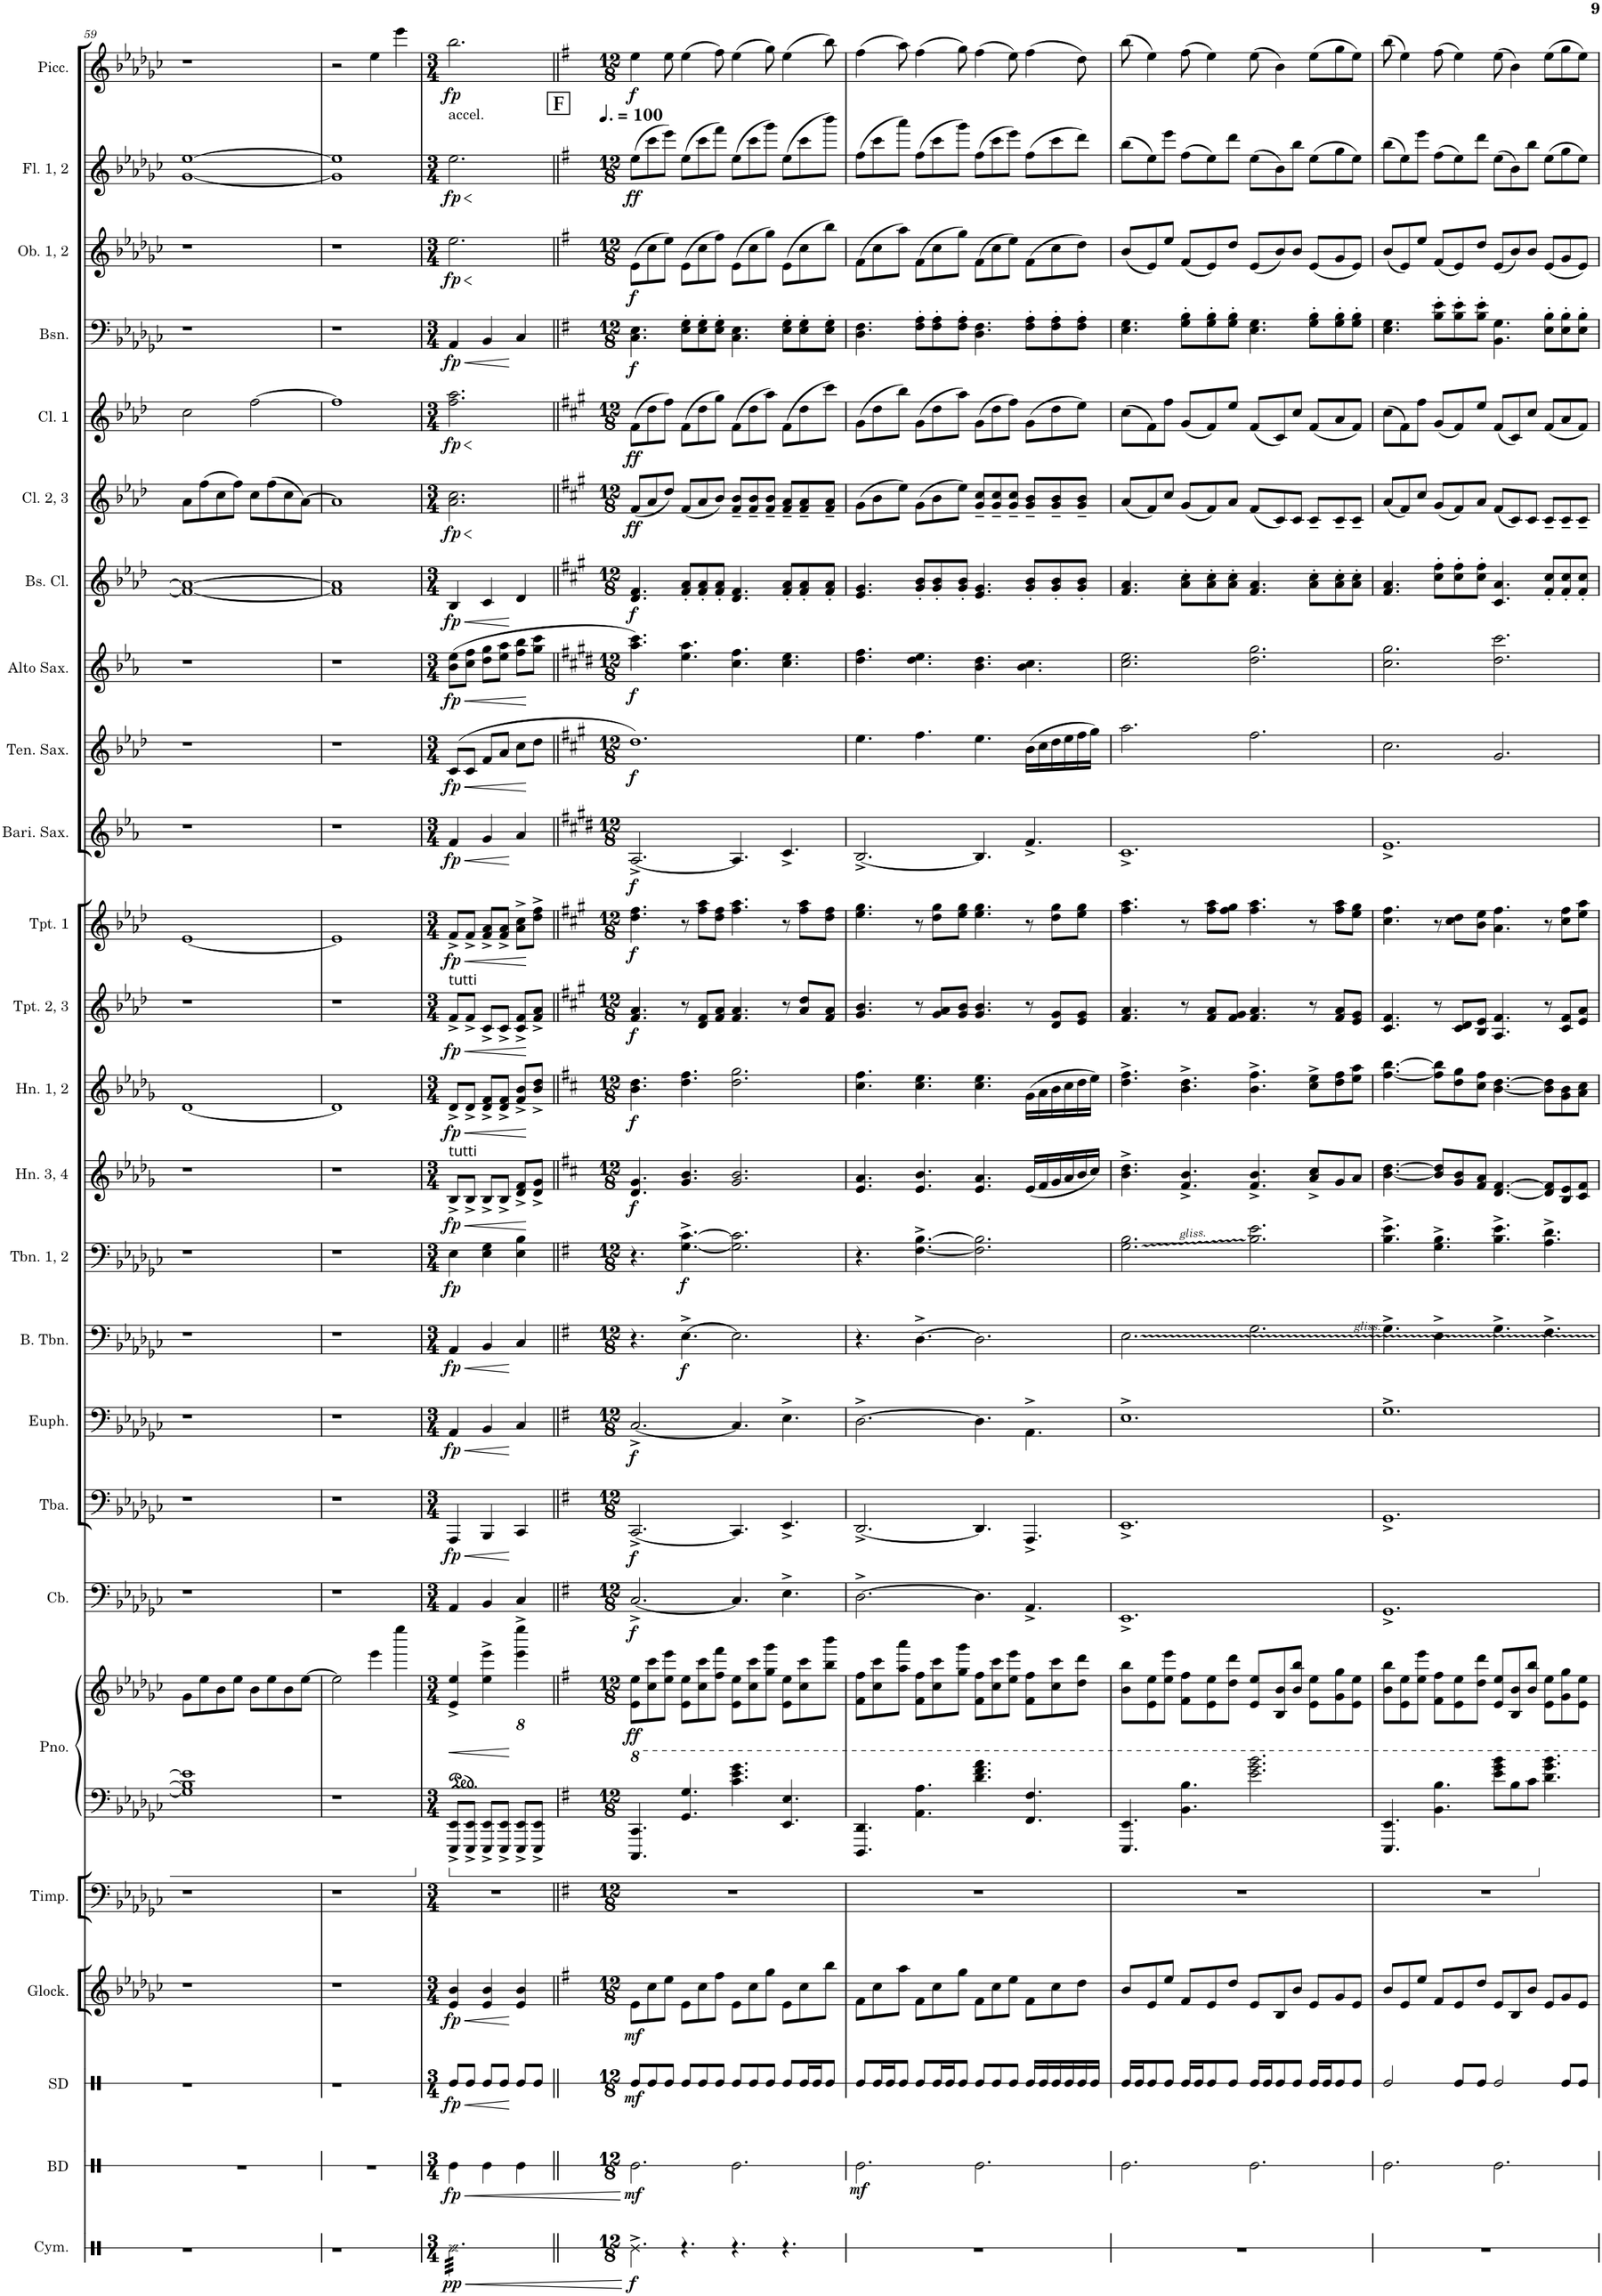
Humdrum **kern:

**kern	**dynam	**kern	**dynam	**kern	**dynam	**kern	**dynam	**kern	**kern	**kern	**dynam	**kern	**dynam	**kern	**dynam	**kern	**dynam	**kern	**dynam	**kern	**dynam	**kern	**dynam	**kern	**dynam	**kern	**dynam	**kern	**dynam	**kern	**dynam	**kern	**dynam	**kern	**dynam	**kern	**dynam	**kern	**dynam	**kern	**dynam	**kern	**dynam	**kern	**dynam	**kern	**dynam	**kern	**dynam
*part25	*part25	*part24	*part24	*part23	*part23	*part22	*part22	*part21	*part20	*part20	*part20	*part19	*part19	*part18	*part18	*part17	*part17	*part16	*part16	*part15	*part15	*part14	*part14	*part13	*part13	*part12	*part12	*part11	*part11	*part10	*part10	*part9	*part9	*part8	*part8	*part7	*part7	*part6	*part6	*part5	*part5	*part4	*part4	*part3	*part3	*part2	*part2	*part1	*part1
*staff26	*staff26	*staff25	*staff25	*staff24	*staff24	*staff23	*staff23	*staff22	*staff21	*staff20	*staff20/21	*staff19	*staff19	*staff18	*staff18	*staff17	*staff17	*staff16	*staff16	*staff15	*staff15	*staff14	*staff14	*staff13	*staff13	*staff12	*staff12	*staff11	*staff11	*staff10	*staff10	*staff9	*staff9	*staff8	*staff8	*staff7	*staff7	*staff6	*staff6	*staff5	*staff5	*staff4	*staff4	*staff3	*staff3	*staff2	*staff2	*staff1	*staff1
*I"Cymbal	*	*I"Bass Drum	*	*I"Snare Drum	*	*I"Percussion 1	*	*I"Timpani	*I"Piano (opt.)	*	*	*I"Contrabass	*	*I"Tuba	*	*I"Euphonium	*	*I"Trombone 3	*	*I"Trombone 1, 2	*	*I"Horn 3, 4 in F	*	*I"Horn 1, 2 in F	*	*I"Trumpet 2, 3 in Bb	*	*I"Trumpet 1 in Bb	*	*I"Baritone Saxophone	*	*I"Tenor Saxophone	*	*I"Alto Saxophone	*	*I"Bass Clarinet in Bb	*	*I"Clarinet 2, 3 in Bb	*	*I"Clarinet 1 in Bb	*	*I"Bassoon	*	*I"Oboe 1, 2	*	*I"Flute 1, 2	*	*I"Piccolo	*
*I'Cym.	*	*I'BD	*	*I'SD	*	*I'Perc. 1	*	*I'Timp.	*I'Pno.	*	*	*I'Cb.	*	*I'Tba.	*	*I'Euph.	*	*	*	*I'Tbn. 1, 2	*	*I'Hn. 3, 4	*	*I'Hn. 1, 2	*	*I'Tpt. 2, 3	*	*I'Tpt. 1	*	*I'Bari. Sax.	*	*I'Ten. Sax.	*	*I'Alto Sax.	*	*I'Bs. Cl.	*	*I'Cl. 2, 3	*	*I'Cl. 1	*	*I'Bsn.	*	*I'Ob. 1, 2	*	*I'Fl. 1, 2	*	*I'Picc.	*
!!LO:PB:g=z
*clefX	*	*clefX	*	*clefX	*	*clefG2	*	*clefF4	*clefF4	*clefG2	*	*clefF4	*	*clefF4	*	*clefF4	*	*clefF4	*	*clefF4	*	*clefG2	*	*clefG2	*	*clefG2	*	*clefG2	*	*clefG2	*	*clefG2	*	*clefG2	*	*clefG2	*	*clefG2	*	*clefG2	*	*clefF4	*	*clefG2	*	*clefG2	*	*clefG2	*
*	*	*	*	*	*	*Trd-14c-24	*	*	*	*	*	*Trd7c12	*	*	*	*Trd4c7	*	*	*	*	*	*Trd4c7	*	*Trd4c7	*	*Trd1c2	*	*Trd1c2	*	*Trd12c21	*	*Trd8c14	*	*Trd5c9	*	*Trd8c14	*	*Trd1c2	*	*Trd1c2	*	*	*	*Trd4c7	*	*Trd-7c-12	*	*Trd-7c-12	*
*k[]	*	*k[]	*	*k[]	*	*k[b-e-a-d-g-c-]	*	*k[b-e-a-d-g-c-]	*k[b-e-a-d-g-c-]	*k[b-e-a-d-g-c-]	*	*k[b-e-a-d-g-c-]	*	*k[b-e-a-d-g-c-]	*	*k[b-e-a-d-g-c-]	*	*k[b-e-a-d-g-c-]	*	*k[b-e-a-d-g-c-]	*	*k[b-e-a-d-g-]	*	*k[b-e-a-d-g-]	*	*k[b-e-a-d-]	*	*k[b-e-a-d-]	*	*k[b-e-a-]	*	*k[b-e-a-d-]	*	*k[b-e-a-]	*	*k[b-e-a-d-]	*	*k[b-e-a-d-]	*	*k[b-e-a-d-]	*	*k[b-e-a-d-g-c-]	*	*k[b-e-a-d-g-c-]	*	*k[b-e-a-d-g-c-]	*	*k[b-e-a-d-g-c-]	*
*	*	*	*	*	*	*e-:	*	*e-:	*e-:	*e-:	*	*e-:	*	*e-:	*	*e-:	*	*e-:	*	*e-:	*	*b-:	*	*b-:	*	*f:	*	*f:	*	*c:	*	*f:	*	*c:	*	*f:	*	*f:	*	*f:	*	*e-:	*	*e-:	*	*e-:	*	*e-:	*
*M4/4	*	*M4/4	*	*M4/4	*	*M4/4	*	*M4/4	*M4/4	*M4/4	*	*M4/4	*	*M4/4	*	*M4/4	*	*M4/4	*	*M4/4	*	*M4/4	*	*M4/4	*	*M4/4	*	*M4/4	*	*M4/4	*	*M4/4	*	*M4/4	*	*M4/4	*	*M4/4	*	*M4/4	*	*M4/4	*	*M4/4	*	*M4/4	*	*M4/4	*
=59	=59	=59	=59	=59	=59	=59	=59	=59	=59	=59	=59	=59	=59	=59	=59	=59	=59	=59	=59	=59	=59	=59	=59	=59	=59	=59	=59	=59	=59	=59	=59	=59	=59	=59	=59	=59	=59	=59	=59	=59	=59	=59	=59	=59	=59	=59	=59	=59	=59
1r	.	1r	.	1r	.	1r	.	1r	1G-] 1B-] 1e-]	8g-\L	.	1r	.	1r	.	1r	.	1r	.	1r	.	1r	.	[<1d-	.	1r	.	[<1e-	.	1r	.	1r	.	1r	.	1f_ 1a-_	.	8a-\L	.	2cc\	.	1r	.	1r	.	[<1g- [>1ee-	.	1r	.
.	.	.	.	.	.	.	.	.	.	8ee-\	.	.	.	.	.	.	.	.	.	.	.	.	.	.	.	.	.	.	.	.	.	.	.	.	.	.	.	(8ff\	.	.	.	.	.	.	.	.	.	.	.
.	.	.	.	.	.	.	.	.	.	8b-\	.	.	.	.	.	.	.	.	.	.	.	.	.	.	.	.	.	.	.	.	.	.	.	.	.	.	.	8cc\	.	.	.	.	.	.	.	.	.	.	.
.	.	.	.	.	.	.	.	.	.	8ee-\J	.	.	.	.	.	.	.	.	.	.	.	.	.	.	.	.	.	.	.	.	.	.	.	.	.	.	.	8ff\J)	.	.	.	.	.	.	.	.	.	.	.
.	.	.	.	.	.	.	.	.	.	8b-\L	.	.	.	.	.	.	.	.	.	.	.	.	.	.	.	.	.	.	.	.	.	.	.	.	.	.	.	8cc\L	.	[>2ff\	.	.	.	.	.	.	.	.	.
.	.	.	.	.	.	.	.	.	.	8ee-\	.	.	.	.	.	.	.	.	.	.	.	.	.	.	.	.	.	.	.	.	.	.	.	.	.	.	.	(8ff\	.	.	.	.	.	.	.	.	.	.	.
.	.	.	.	.	.	.	.	.	.	8b-\	.	.	.	.	.	.	.	.	.	.	.	.	.	.	.	.	.	.	.	.	.	.	.	.	.	.	.	8cc\	.	.	.	.	.	.	.	.	.	.	.
.	.	.	.	.	.	.	.	.	.	[>8ee-\J	.	.	.	.	.	.	.	.	.	.	.	.	.	.	.	.	.	.	.	.	.	.	.	.	.	.	.	[>8a-\J)	.	.	.	.	.	.	.	.	.	.	.
=60	=60	=60	=60	=60	=60	=60	=60	=60	=60	=60	=60	=60	=60	=60	=60	=60	=60	=60	=60	=60	=60	=60	=60	=60	=60	=60	=60	=60	=60	=60	=60	=60	=60	=60	=60	=60	=60	=60	=60	=60	=60	=60	=60	=60	=60	=60	=60	=60	=60
1r	.	1r	.	1r	.	1r	.	1r	1r	2ee-\]	.	1r	.	1r	.	1r	.	1r	.	1r	.	1r	.	1d-]	.	1r	.	1e-]	.	1r	.	1r	.	1r	.	1f] 1a-]	.	1a-]	.	1ff]	.	1r	.	1r	.	1g-] 1ee-]	.	2r	.
.	.	.	.	.	.	.	.	.	.	4eee-\	.	.	.	.	.	.	.	.	.	.	.	.	.	.	.	.	.	.	.	.	.	.	.	.	.	.	.	.	.	.	.	.	.	.	.	.	.	4ee-\	.
.	.	.	.	.	.	.	.	.	.	4eeee-\	.	.	.	.	.	.	.	.	.	.	.	.	.	.	.	.	.	.	.	.	.	.	.	.	.	.	.	.	.	.	.	.	.	.	.	.	.	4eee-\	.
=61	=61	=61	=61	=61	=61	=61	=61	=61	=61	=61	=61	=61	=61	=61	=61	=61	=61	=61	=61	=61	=61	=61	=61	=61	=61	=61	=61	=61	=61	=61	=61	=61	=61	=61	=61	=61	=61	=61	=61	=61	=61	=61	=61	=61	=61	=61	=61	=61	=61
*M3/4	*	*M3/4	*	*M3/4	*	*M3/4	*	*M3/4	*M3/4	*M3/4	*	*M3/4	*	*M3/4	*	*M3/4	*	*M3/4	*	*M3/4	*	*M3/4	*	*M3/4	*	*M3/4	*	*M3/4	*	*M3/4	*	*M3/4	*	*M3/4	*	*M3/4	*	*M3/4	*	*M3/4	*	*M3/4	*	*M3/4	*	*M3/4	*	*M3/4	*
!	!	!	!	!	!	!	!	!	!	!	!	!	!	!	!	!	!	!	!	!	!	!	!	!	!	!	!	!	!	!	!	!	!	!	!	!	!	!	!	!	!	!	!	!	!	!	!	!LO:TX:b:t=accel.	!
!	!	!	!	!	!	!	!	!	!	!	!	!	!	!	!	!	!	!	!	!	!	!	!	!	!	!	!	!LO:TX:b:t=tutti	!	!	!	!	!	!	!	!	!	!	!	!	!	!	!	!	!	!	!	!	!
!	!	!	!	!	!	!	!	!	!	!	!	!	!	!	!	!	!	!	!	!	!	!	!	!LO:TX:b:t=tutti	!	!	!	!	!	!	!	!	!	!	!	!	!	!	!	!	!	!	!	!	!	!	!	!	!
!	!LO:DY:b	!	!LO:DY:b	!	!LO:DY:b	!	!LO:DY:b	!	!	!	!	!	!	!	!LO:DY:b	!	!LO:DY:b	!	!LO:DY:b	!	!LO:DY:b	!	!LO:DY:b	!	!LO:DY:b	!	!LO:DY:b	!	!LO:DY:b	!	!LO:DY:b	!	!LO:DY:b	!	!LO:DY:b	!	!LO:DY:b	!	!LO:DY:b	!	!LO:DY:b	!	!LO:DY:b	!	!LO:DY:b	!	!LO:DY:b	!	!LO:DY:b
*tremolo	*	*	*	*	*	*	*	*	*	*	*	*	*	*	*	*	*	*	*	*	*	*	*	*	*	*	*	*	*	*	*	*	*	*	*	*	*	*	*	*	*	*	*	*	*	*	*	*	*
32Re\LLL	pp	4Re\	fp	8Re/L	fp	4e-/ 4b-/	fp	2.r	8EEE-/^ 8EE-/^L	4e-/^ 4ee-/^	.	4AA-/	.	4AAA-/	fp	4AA-/	fp	4AA-/	fp	4E-\	fp	8B-^/L	fp	8d-^/L	fp	8f^/L	fp	8f^/L	fp	4f/	fp	(8c/L	fp	(8b-\ 8ee-\L	fp	4B-/	fp	2.a-\ 2.cc\	fp	2.ff\ 2.aa-\	fp	4AA-/	fp	2.ee-\	fp	2.ee-\	fp	2.bb-\	fp
32Re\	.	.	.	.	.	.	.	.	.	.	.	.	.	.	.	.	.	.	.	.	.	.	.	.	.	.	.	.	.	.	.	.	.	.	.	.	.	.	.	.	.	.	.	.	.	.	.	.	.
32Re\	.	.	.	.	.	.	.	.	.	.	.	.	.	.	.	.	.	.	.	.	.	.	.	.	.	.	.	.	.	.	.	.	.	.	.	.	.	.	.	.	.	.	.	.	.	.	.	.	.
32Re\	.	.	.	.	.	.	.	.	.	.	.	.	.	.	.	.	.	.	.	.	.	.	.	.	.	.	.	.	.	.	.	.	.	.	.	.	.	.	.	.	.	.	.	.	.	.	.	.	.
32Re\	.	.	.	8Re/J	.	.	.	.	8EEE-/^ 8EE-/^J	.	.	.	.	.	.	.	.	.	.	.	.	8B-^/J	.	8d-^/J	.	8f^/J	.	8f^/J	.	.	.	8c/J	.	8cc\ 8ff\J	.	.	.	.	.	.	.	.	.	.	.	.	.	.	.
32Re\	.	.	.	.	.	.	.	.	.	.	.	.	.	.	.	.	.	.	.	.	.	.	.	.	.	.	.	.	.	.	.	.	.	.	.	.	.	.	.	.	.	.	.	.	.	.	.	.	.
32Re\	.	.	.	.	.	.	.	.	.	.	.	.	.	.	.	.	.	.	.	.	.	.	.	.	.	.	.	.	.	.	.	.	.	.	.	.	.	.	.	.	.	.	.	.	.	.	.	.	.
32Re\	.	.	.	.	.	.	.	.	.	.	.	.	.	.	.	.	.	.	.	.	.	.	.	.	.	.	.	.	.	.	.	.	.	.	.	.	.	.	.	.	.	.	.	.	.	.	.	.	.
32Re\	.	4Re\	.	8Re/L	.	4e-/ 4b-/	.	.	8EEE-/^ 8EE-/^L	4ee-\^ 4eee-\^	.	4BB-/	.	4BBB-/	.	4BB-/	.	4BB-/	.	4E-\ 4G-\	.	8B-^/L	.	8d-/^ 8f/^L	.	8c^/L	.	8f/^ 8a-/^L	.	4g/	.	8f/L	.	8dd\ 8gg\L	.	4c/	.	.	.	.	.	4BB-/	.	.	.	.	.	.	.
32Re\	.	.	.	.	.	.	.	.	.	.	.	.	.	.	.	.	.	.	.	.	.	.	.	.	.	.	.	.	.	.	.	.	.	.	.	.	.	.	.	.	.	.	.	.	.	.	.	.	.
32Re\	.	.	.	.	.	.	.	.	.	.	.	.	.	.	.	.	.	.	.	.	.	.	.	.	.	.	.	.	.	.	.	.	.	.	.	.	.	.	.	.	.	.	.	.	.	.	.	.	.
32Re\	.	.	.	.	.	.	.	.	.	.	.	.	.	.	.	.	.	.	.	.	.	.	.	.	.	.	.	.	.	.	.	.	.	.	.	.	.	.	.	.	.	.	.	.	.	.	.	.	.
32Re\	.	.	.	8Re/J	.	.	.	.	8EEE-/^ 8EE-/^J	.	.	.	.	.	.	.	.	.	.	.	.	8B-^/J	.	8d-/^ 8f/^J	.	8c^/J	.	8f/^ 8a-/^J	.	.	.	8a-/J	.	8ee-\ 8aa-\J	.	.	.	.	.	.	.	.	.	.	.	.	.	.	.
32Re\	.	.	.	.	.	.	.	.	.	.	.	.	.	.	.	.	.	.	.	.	.	.	.	.	.	.	.	.	.	.	.	.	.	.	.	.	.	.	.	.	.	.	.	.	.	.	.	.	.
32Re\	.	.	.	.	.	.	.	.	.	.	.	.	.	.	.	.	.	.	.	.	.	.	.	.	.	.	.	.	.	.	.	.	.	.	.	.	.	.	.	.	.	.	.	.	.	.	.	.	.
32Re\	.	.	.	.	.	.	.	.	.	.	.	.	.	.	.	.	.	.	.	.	.	.	.	.	.	.	.	.	.	.	.	.	.	.	.	.	.	.	.	.	.	.	.	.	.	.	.	.	.
32Re\	.	4Re\	.	8Re/L	.	4e-/ 4b-/	.	.	8EEE-/^ 8EE-/^L	4eee-\^ 4eeee-\^	.	4C-/	.	4CC-/	.	4C-/	.	4C-/	.	4E-\ 4B-\	.	8d-/^ 8f/^L	.	8f/^ 8b-/^L	.	8c/^ 8f/^L	.	8a-\^ 8cc\^L	.	4a-/	.	8cc\L	.	8ff\ 8bb-\L	.	4d-/	.	.	.	.	.	4C-/	.	.	.	.	.	.	.
32Re\	.	.	.	.	.	.	.	.	.	.	.	.	.	.	.	.	.	.	.	.	.	.	.	.	.	.	.	.	.	.	.	.	.	.	.	.	.	.	.	.	.	.	.	.	.	.	.	.	.
32Re\	.	.	.	.	.	.	.	.	.	.	.	.	.	.	.	.	.	.	.	.	.	.	.	.	.	.	.	.	.	.	.	.	.	.	.	.	.	.	.	.	.	.	.	.	.	.	.	.	.
32Re\	.	.	.	.	.	.	.	.	.	.	.	.	.	.	.	.	.	.	.	.	.	.	.	.	.	.	.	.	.	.	.	.	.	.	.	.	.	.	.	.	.	.	.	.	.	.	.	.	.
32Re\	.	.	.	8Re/J	.	.	.	.	8EEE-/^ 8EE-/^J	.	.	.	.	.	.	.	.	.	.	.	.	8d-/^ 8g-/^J	.	8b-/^ 8dd-/^J	.	8f/^ 8a-/^J	.	8dd-\^ 8ff\^J	.	.	.	8dd-\J	.	8gg\ 8ccc\J	.	.	.	.	.	.	.	.	.	.	.	.	.	.	.
32Re\	.	.	.	.	.	.	.	.	.	.	.	.	.	.	.	.	.	.	.	.	.	.	.	.	.	.	.	.	.	.	.	.	.	.	.	.	.	.	.	.	.	.	.	.	.	.	.	.	.
32Re\	.	.	.	.	.	.	.	.	.	.	.	.	.	.	.	.	.	.	.	.	.	.	.	.	.	.	.	.	.	.	.	.	.	.	.	.	.	.	.	.	.	.	.	.	.	.	.	.	.
32Re\JJJ	.	.	.	.	.	.	.	.	.	.	.	.	.	.	.	.	.	.	.	.	.	.	.	.	.	.	.	.	.	.	.	.	.	.	.	.	.	.	.	.	.	.	.	.	.	.	.	.	.
*Xtremolo	*	*	*	*	*	*	*	*	*	*	*	*	*	*	*	*	*	*	*	*	*	*	*	*	*	*	*	*	*	*	*	*	*	*	*	*	*	*	*	*	*	*	*	*	*	*	*	*	*
=62||	=62||	=62||	=62||	=62||	=62||	=62||	=62||	=62||	=62||	=62||	=62||	=62||	=62||	=62||	=62||	=62||	=62||	=62||	=62||	=62||	=62||	=62||	=62||	=62||	=62||	=62||	=62||	=62||	=62||	=62||	=62||	=62||	=62||	=62||	=62||	=62||	=62||	=62||	=62||	=62||	=62||	=62||	=62||	=62||	=62||	=62||	=62||	=62||	=62||
!!LO:REH:place=s1:b:B:cj:fs=14:t=F
*	*	*	*	*	*	*k[f#]	*	*k[f#]	*k[f#]	*k[f#]	*	*k[f#]	*	*k[f#]	*	*k[f#]	*	*k[f#]	*	*k[f#]	*	*k[f#c#]	*	*k[f#c#]	*	*k[f#c#g#]	*	*k[f#c#g#]	*	*k[f#c#g#d#]	*	*k[f#c#g#]	*	*k[f#c#g#d#]	*	*k[f#c#g#]	*	*k[f#c#g#]	*	*k[f#c#g#]	*	*k[f#]	*	*k[f#]	*	*k[f#]	*	*k[f#]	*
*	*	*	*	*	*	*e:	*	*e:	*e:	*e:	*	*e:	*	*e:	*	*e:	*	*e:	*	*e:	*	*b:	*	*b:	*	*f#:	*	*f#:	*	*c#:	*	*f#:	*	*c#:	*	*f#:	*	*f#:	*	*f#:	*	*e:	*	*e:	*	*e:	*	*e:	*
*M12/8	*	*M12/8	*	*M12/8	*	*M12/8	*	*M12/8	*M12/8	*M12/8	*	*M12/8	*	*M12/8	*	*M12/8	*	*M12/8	*	*M12/8	*	*M12/8	*	*M12/8	*	*M12/8	*	*M12/8	*	*M12/8	*	*M12/8	*	*M12/8	*	*M12/8	*	*M12/8	*	*M12/8	*	*M12/8	*	*M12/8	*	*M12/8	*	*M12/8	*
*	*	*	*	*	*	*	*	*	*	*	*	*	*	*	*	*	*	*	*	*	*	*	*	*	*	*	*	*	*	*	*	*	*	*	*	*	*	*	*	*	*	*	*	*	*	*	*	*MM150	*
!	!LO:DY:b	!	!LO:DY:b	!	!LO:DY:b	!	!LO:DY:b	!	!	!	!LO:DY:b	!	!LO:DY:b	!	!LO:DY:b	!	!LO:DY:b	!	!	!	!	!	!LO:DY:b	!	!LO:DY:b	!	!LO:DY:b	!	!LO:DY:b	!	!LO:DY:b	!	!LO:DY:b	!	!LO:DY:b	!	!LO:DY:b	!	!LO:DY:b	!	!LO:DY:b	!	!LO:DY:b	!	!LO:DY:b	!	!LO:DY:b	!	!LO:DY:b
4.Re^\	f	2.Re\	mf	8Re/L	mf	8e\L	mf	1.r	4.CCC/ 4.CC/	8ee\ 8eee\L	ff	[<2.C^/	f	[<2.CC^/	f	[<2.C^/	f	4.r	.	4.r	.	4.d/ 4.g/	f	4.b\ 4.dd\	f	4.f#/ 4.a/	f	4.dd\ 4.ff#\	f	[<2.A^/	f	1.dd)	f	4.aa\ 4.ccc#\)	f	4.d/ 4.f#/	f	(8f#/L	ff	(8f#\L	ff	4.C\ 4.E\	f	(8e\L	f	(8ee\L	ff	4ee\	f
.	.	.	.	8Re/	.	8cc\	.	.	.	8ccc\ 8cccc\	.	.	.	.	.	.	.	.	.	.	.	.	.	.	.	.	.	.	.	.	.	.	.	.	.	.	.	8a/	.	8dd\	.	.	.	8cc\	.	8ccc\	.	.	.
.	.	.	.	8Re/J	.	8ee\J	.	.	.	8eee\ 8eeee\J	.	.	.	.	.	.	.	.	.	.	.	.	.	.	.	.	.	.	.	.	.	.	.	.	.	.	.	8dd/J)	.	8ff#\J)	.	.	.	8ee\J)	.	8eee\J)	.	8ee\	.
!	!	!	!	!	!	!	!	!	!	!	!	!	!	!	!	!	!	!	!LO:DY:b	!	!LO:DY:b	!	!	!	!	!	!	!	!	!	!	!	!	!	!	!	!	!	!	!	!	!	!	!	!	!	!	!	!
4.r	.	.	.	8Re/L	.	8e\L	.	.	4.GG/ 4.G/	8ee\ 8eee\L	.	.	.	.	.	.	.	[>4.E^\	f	[<4.G\^ [>4.c\^	f	4.g/ 4.b/	.	4.dd\ 4.ff#\	.	8r	.	8r	.	.	.	.	.	4.ee\ 4.aa\	.	8f#/' 8a/'L	.	(8f#/L	.	(8f#\L	.	8E\' 8G\'L	.	(8e\L	.	(8ee\L	.	(4ee\	.
.	.	.	.	8Re/	.	8cc\	.	.	.	8ccc\ 8cccc\	.	.	.	.	.	.	.	.	.	.	.	.	.	.	.	8d/ 8f#/L	.	8ff#\ 8aa\L	.	.	.	.	.	.	.	8f#/' 8a/'	.	8a/	.	8dd\	.	8E\' 8G\'	.	8cc\	.	8ccc\	.	.	.
.	.	.	.	8Re/J	.	8ff#\J	.	.	.	8fff#\ 8ffff#\J	.	.	.	.	.	.	.	.	.	.	.	.	.	.	.	8f#/ 8a/J	.	8dd\ 8ff#\J	.	.	.	.	.	.	.	8f#/' 8a/'J	.	8b/J)	.	8gg#\J)	.	8E\' 8G\'J	.	8ff#\J)	.	8fff#\J)	.	8ff#\)	.
4.r	.	2.Re\	.	8Re/L	.	8e\L	.	.	4.c\ 4.e\ 4.g\	8ee\ 8eee\L	.	4.C/]	.	4.CC/]	.	4.C/]	.	2.E\]	.	2.G\] 2.c\]	.	2.g/ 2.b/	.	2.dd\ 2.gg\	.	4.f#/ 4.a/	.	4.ff#\ 4.aa\	.	4.A/]	.	.	.	4.cc#\ 4.ff#\	.	4.d/ 4.f#/	.	8f#/~ 8b/~L	.	(8f#\L	.	4.C\ 4.E\	.	(8e\L	.	(8ee\L	.	(4ee\	.
.	.	.	.	8Re/	.	8cc\	.	.	.	8ccc\ 8cccc\	.	.	.	.	.	.	.	.	.	.	.	.	.	.	.	.	.	.	.	.	.	.	.	.	.	.	.	8f#/~ 8b/~	.	8dd\	.	.	.	8cc\	.	8ccc\	.	.	.
.	.	.	.	8Re/J	.	8gg\J	.	.	.	8ggg\ 8gggg\J	.	.	.	.	.	.	.	.	.	.	.	.	.	.	.	.	.	.	.	.	.	.	.	.	.	.	.	8f#/~ 8b/~J	.	8aa\J)	.	.	.	8gg\J)	.	8ggg\J)	.	8gg\)	.
4.r	.	.	.	8Re/L	.	8e\L	.	.	4.EE/ 4.E/	8ee\ 8eee\L	.	4.E^\	.	4.EE^/	.	4.E^\	.	.	.	.	.	.	.	.	.	8r	.	8r	.	4.c#^/	.	.	.	4.cc#\ 4.ee\	.	8f#/' 8a/'L	.	8f#/~ 8a/~L	.	(8f#\L	.	8E\' 8G\'L	.	(8e\L	.	(8ee\L	.	(4ee\	.
.	.	.	.	16Re/L	.	8cc\	.	.	.	8ccc\ 8cccc\	.	.	.	.	.	.	.	.	.	.	.	.	.	.	.	8a/ 8dd/L	.	8ff#\ 8aa\L	.	.	.	.	.	.	.	8f#/' 8a/'	.	8f#/~ 8a/~	.	8dd\	.	8E\' 8G\'	.	8cc\	.	8ccc\	.	.	.
.	.	.	.	16Re/J	.	.	.	.	.	.	.	.	.	.	.	.	.	.	.	.	.	.	.	.	.	.	.	.	.	.	.	.	.	.	.	.	.	.	.	.	.	.	.	.	.	.	.	.	.
.	.	.	.	8Re/J	.	8bb\J	.	.	.	8bbb\ 8bbbb\J	.	.	.	.	.	.	.	.	.	.	.	.	.	.	.	8f#/ 8a/J	.	8dd\ 8ff#\J	.	.	.	.	.	.	.	8f#/' 8a/'J	.	8f#/~ 8a/~J	.	8ccc#\J)	.	8E\' 8G\'J	.	8bb\J)	.	8bbb\J)	.	8bb\)	.
=63	=63	=63	=63	=63	=63	=63	=63	=63	=63	=63	=63	=63	=63	=63	=63	=63	=63	=63	=63	=63	=63	=63	=63	=63	=63	=63	=63	=63	=63	=63	=63	=63	=63	=63	=63	=63	=63	=63	=63	=63	=63	=63	=63	=63	=63	=63	=63	=63	=63
!	!	!	!LO:DY:b	!	!	!	!	!	!	!	!	!	!	!	!	!	!	!	!	!	!	!	!	!	!	!	!	!	!	!	!	!	!	!	!	!	!	!	!	!	!	!	!	!	!	!	!	!	!
1.r	.	2.Re\	mf	8Re/L	.	8f#\L	.	1.r	4.DDD/ 4.DD/	8ff#\ 8fff#\L	.	[>2.D^\	.	[<2.DD^/	.	[>2.D^\	.	4.r	.	4.r	.	4.e/ 4.a/	.	4.cc#\ 4.ff#\	.	4.g#/ 4.b/	.	4.ee\ 4.gg#\	.	[<2.B^/	.	4.ee\	.	4.dd#\ 4.ff#\	.	4.e/ 4.g#/	.	(8g#\L	.	(8g#\L	.	4.D\ 4.F#\	.	(8f#\L	.	(8ff#\L	.	(4ff#\	.
.	.	.	.	16Re/L	.	8cc\	.	.	.	8ccc\ 8cccc\	.	.	.	.	.	.	.	.	.	.	.	.	.	.	.	.	.	.	.	.	.	.	.	.	.	.	.	8b\	.	8dd\	.	.	.	8cc\	.	8ccc\	.	.	.
.	.	.	.	16Re/J	.	.	.	.	.	.	.	.	.	.	.	.	.	.	.	.	.	.	.	.	.	.	.	.	.	.	.	.	.	.	.	.	.	.	.	.	.	.	.	.	.	.	.	.	.
.	.	.	.	8Re/J	.	8aa\J	.	.	.	8aaa\ 8aaaa\J	.	.	.	.	.	.	.	.	.	.	.	.	.	.	.	.	.	.	.	.	.	.	.	.	.	.	.	8ee\J)	.	8bb\J)	.	.	.	8aa\J)	.	8aaa\J)	.	8aa\)	.
.	.	.	.	8Re/L	.	8f#\L	.	.	4.AA\ 4.A\	8ff#\ 8fff#\L	.	.	.	.	.	.	.	[>4.D^\	.	[<4.F#\^ [>4.B\^	.	4.e/ 4.b/	.	4.cc#\ 4.ee\	.	8r	.	8r	.	.	.	4.ff#\	.	4.dd#\ 4.ee\	.	8g#/' 8b/'L	.	(8g#\L	.	(8g#\L	.	8F#\' 8A\'L	.	(8f#\L	.	(8ff#\L	.	(4ff#\	.
.	.	.	.	16Re/L	.	8cc\	.	.	.	8ccc\ 8cccc\	.	.	.	.	.	.	.	.	.	.	.	.	.	.	.	8g#/ 8a/L	.	8dd\ 8gg#\L	.	.	.	.	.	.	.	8g#/' 8b/'	.	8b\	.	8dd\	.	8F#\' 8A\'	.	8cc\	.	8ccc\	.	.	.
.	.	.	.	16Re/J	.	.	.	.	.	.	.	.	.	.	.	.	.	.	.	.	.	.	.	.	.	.	.	.	.	.	.	.	.	.	.	.	.	.	.	.	.	.	.	.	.	.	.	.	.
.	.	.	.	8Re/J	.	8gg\J	.	.	.	8ggg\ 8gggg\J	.	.	.	.	.	.	.	.	.	.	.	.	.	.	.	8g#/ 8b/J	.	8ee\ 8gg#\J	.	.	.	.	.	.	.	8g#/' 8b/'J	.	8ee\J)	.	8aa\J)	.	8F#\' 8A\'J	.	8gg\J)	.	8ggg\J)	.	8gg\)	.
.	.	2.Re\	.	8Re/L	.	8f#\L	.	.	4.d\ 4.f#\ 4.a\	8ff#\ 8fff#\L	.	4.D\]	.	4.DD/]	.	4.D\]	.	2.D\]	.	2.F#\] 2.B\]	.	4.e/ 4.a/	.	4.cc#\ 4.ee\	.	4.g#/ 4.b/	.	4.ee\ 4.gg#\	.	4.B/]	.	4.ee\	.	4.b\ 4.dd#\	.	4.e/ 4.g#/	.	8g#/~ 8cc#/~L	.	(8g#\L	.	4.D\ 4.F#\	.	(8f#\L	.	(8ff#\L	.	(4ff#\	.
.	.	.	.	8Re/	.	8cc\	.	.	.	8ccc\ 8cccc\	.	.	.	.	.	.	.	.	.	.	.	.	.	.	.	.	.	.	.	.	.	.	.	.	.	.	.	8g#/~ 8cc#/~	.	8dd\	.	.	.	8cc\	.	8ccc\	.	.	.
.	.	.	.	8Re/J	.	8ee\J	.	.	.	8eee\ 8eeee\J	.	.	.	.	.	.	.	.	.	.	.	.	.	.	.	.	.	.	.	.	.	.	.	.	.	.	.	8g#/~ 8cc#/~J	.	8ff#\J)	.	.	.	8ee\J)	.	8eee\J)	.	8ee\)	.
.	.	.	.	16Re/LL	.	8f#\L	.	.	4.FF#/ 4.F#/	8ff#\ 8fff#\L	.	4.AA^/	.	4.AAA^/	.	4.AA^\	.	.	.	.	.	(16e/LL	.	(16g\LL	.	8r	.	8r	.	4.f#^/	.	(16b\LL	.	4.b\ 4.cc#\	.	8g#/' 8b/'L	.	8g#/~ 8b/~L	.	(8g#\L	.	8F#\' 8A\'L	.	(8f#\L	.	(8ff#\L	.	(4ff#\	.
.	.	.	.	16Re/	.	.	.	.	.	.	.	.	.	.	.	.	.	.	.	.	.	16f#/	.	16a\	.	.	.	.	.	.	.	16cc#\	.	.	.	.	.	.	.	.	.	.	.	.	.	.	.	.	.
.	.	.	.	16Re/	.	8cc\	.	.	.	8ccc\ 8cccc\	.	.	.	.	.	.	.	.	.	.	.	16g/	.	16b\	.	8d/ 8g#/L	.	8dd\ 8gg#\L	.	.	.	16dd\	.	.	.	8g#/' 8b/'	.	8g#/~ 8b/~	.	8dd\	.	8F#\' 8A\'	.	8cc\	.	8ccc\	.	.	.
.	.	.	.	16Re/	.	.	.	.	.	.	.	.	.	.	.	.	.	.	.	.	.	16a/	.	16cc#\	.	.	.	.	.	.	.	16ee\	.	.	.	.	.	.	.	.	.	.	.	.	.	.	.	.	.
.	.	.	.	16Re/	.	8dd\J	.	.	.	8ddd\ 8dddd\J	.	.	.	.	.	.	.	.	.	.	.	16b/	.	16dd\	.	8e/ 8g#/J	.	8ee\ 8gg#\J	.	.	.	16ff#\	.	.	.	8g#/' 8b/'J	.	8g#/~ 8b/~J	.	8ee\J)	.	8F#\' 8A\'J	.	8dd\J)	.	8ddd\J)	.	8dd\)	.
.	.	.	.	16Re/JJ	.	.	.	.	.	.	.	.	.	.	.	.	.	.	.	.	.	16cc#/JJ)	.	16ee\JJ)	.	.	.	.	.	.	.	16gg#\JJ)	.	.	.	.	.	.	.	.	.	.	.	.	.	.	.	.	.
=64	=64	=64	=64	=64	=64	=64	=64	=64	=64	=64	=64	=64	=64	=64	=64	=64	=64	=64	=64	=64	=64	=64	=64	=64	=64	=64	=64	=64	=64	=64	=64	=64	=64	=64	=64	=64	=64	=64	=64	=64	=64	=64	=64	=64	=64	=64	=64	=64	=64
1.r	.	2.Re\	.	16Re/LL	.	8b/L	.	1.r	4.EEE/ 4.EE/	8bb\ 8bbb\L	.	1.EE^	.	1.EE^	.	1.E^	.	2.E\	.	2.G\ 2.B\	.	4.b\^ 4.dd\^	.	4.dd\^ 4.ff#\^	.	4.f#/ 4.a/	.	4.ff#\ 4.aa\	.	1.c#^	.	2.aa\	.	2.cc#\ 2.ee\	.	4.f#/ 4.a/	.	(8a/L	.	(8cc#\L	.	4.E\ 4.G\	.	(8b/L	.	(8bb\L	.	(8bb\	.
.	.	.	.	16Re/J	.	.	.	.	.	.	.	.	.	.	.	.	.	.	.	.	.	.	.	.	.	.	.	.	.	.	.	.	.	.	.	.	.	.	.	.	.	.	.	.	.	.	.	.	.
.	.	.	.	8Re/	.	8e/	.	.	.	8ee\ 8eee\	.	.	.	.	.	.	.	.	.	.	.	.	.	.	.	.	.	.	.	.	.	.	.	.	.	.	.	8f#/)	.	8f#\)	.	.	.	8e/)	.	8ee\)	.	4ee\)	.
.	.	.	.	8Re/J	.	8ee/J	.	.	.	8eee\ 8eeee\J	.	.	.	.	.	.	.	.	.	.	.	.	.	.	.	.	.	.	.	.	.	.	.	.	.	.	.	8cc#/J	.	8ff#\J	.	.	.	8ee/J	.	8eee\J	.	.	.
.	.	.	.	16Re/LL	.	8f#/L	.	.	4.BB\ 4.B\	8ff#\ 8fff#\L	.	.	.	.	.	.	.	.	.	.	.	4.f#/^ 4.b/^	.	4.b\^ 4.dd\^	.	8r	.	8r	.	.	.	.	.	.	.	8a\' 8cc#\'L	.	(8g#/L	.	(8g#/L	.	8G\' 8B\'L	.	(8f#/L	.	(8ff#\L	.	(8ff#\	.
.	.	.	.	16Re/J	.	.	.	.	.	.	.	.	.	.	.	.	.	.	.	.	.	.	.	.	.	.	.	.	.	.	.	.	.	.	.	.	.	.	.	.	.	.	.	.	.	.	.	.	.
.	.	.	.	8Re/	.	8e/	.	.	.	8ee\ 8eee\	.	.	.	.	.	.	.	.	.	.	.	.	.	.	.	8f#/ 8a/L	.	8ff#\ 8aa\L	.	.	.	.	.	.	.	8a\' 8cc#\'	.	8f#/)	.	8f#/)	.	8G\' 8B\'	.	8e/)	.	8ee\)	.	4ee\)	.
.	.	.	.	8Re/J	.	8dd/J	.	.	.	8ddd\ 8dddd\J	.	.	.	.	.	.	.	.	.	.	.	.	.	.	.	8f#/ 8g#/J	.	8ff#\ 8gg#\J	.	.	.	.	.	.	.	8a\' 8cc#\'J	.	8a/J	.	8ee/J	.	8G\' 8B\'J	.	8dd/J	.	8ddd\J	.	.	.
.	.	2.Re\	.	16Re/LL	.	8e/L	.	.	2.e\ 2.g\ 2.b\	8ee/ 8eee/L	.	.	.	.	.	.	.	2.G\	.	2.B\ 2.e\	.	4.f#/^ 4.b/^	.	4.b\^ 4.ff#\^	.	4.f#/ 4.a/	.	4.ff#\ 4.aa\	.	.	.	2.ff#\	.	2.dd#\ 2.gg#\	.	4.f#/ 4.a/	.	(8f#/L	.	(8f#/L	.	4.E\ 4.G\	.	(8e/L	.	(8ee\L	.	(8ee\	.
.	.	.	.	16Re/J	.	.	.	.	.	.	.	.	.	.	.	.	.	.	.	.	.	.	.	.	.	.	.	.	.	.	.	.	.	.	.	.	.	.	.	.	.	.	.	.	.	.	.	.	.
.	.	.	.	8Re/	.	8B/	.	.	.	8b/ 8bb/	.	.	.	.	.	.	.	.	.	.	.	.	.	.	.	.	.	.	.	.	.	.	.	.	.	.	.	8c#/)	.	8c#/)	.	.	.	8b/)	.	8b\)	.	4b\)	.
.	.	.	.	8Re/J	.	8b/J	.	.	.	8bb/ 8bbb/J	.	.	.	.	.	.	.	.	.	.	.	.	.	.	.	.	.	.	.	.	.	.	.	.	.	.	.	8c#/J	.	8cc#/J	.	.	.	8b/J	.	8bb\J	.	.	.
.	.	.	.	16Re/LL	.	8e/L	.	.	.	8ee\ 8eee\L	.	.	.	.	.	.	.	.	.	.	.	8a/^ 8cc#/^L	.	8cc#\^ 8ee\^L	.	8r	.	8r	.	.	.	.	.	.	.	8a\' 8cc#\'L	.	8c#~/L	.	(8f#/L	.	8G\' 8B\'L	.	(8e/L	.	(8ee\L	.	(8ee\L	.
.	.	.	.	16Re/J	.	.	.	.	.	.	.	.	.	.	.	.	.	.	.	.	.	.	.	.	.	.	.	.	.	.	.	.	.	.	.	.	.	.	.	.	.	.	.	.	.	.	.	.	.
.	.	.	.	8Re/	.	8g/	.	.	.	8gg\ 8ggg\	.	.	.	.	.	.	.	.	.	.	.	8g/	.	8dd\ 8ff#\	.	8f#/ 8a/L	.	8ff#\ 8aa\L	.	.	.	.	.	.	.	8a\' 8cc#\'	.	8c#~/	.	8a/	.	8G\' 8B\'	.	8g/	.	8gg\	.	8gg\	.
.	.	.	.	8Re/J	.	8e/J	.	.	.	8ee\ 8eee\J	.	.	.	.	.	.	.	.	.	.	.	8a/J	.	8ee\ 8aa\J	.	8e/ 8g#/J	.	8ee\ 8gg#\J	.	.	.	.	.	.	.	8a\' 8cc#\'J	.	8c#~/J	.	8f#/J)	.	8G\' 8B\'J	.	8e/J)	.	8ee\J)	.	8ee\J)	.
=65	=65	=65	=65	=65	=65	=65	=65	=65	=65	=65	=65	=65	=65	=65	=65	=65	=65	=65	=65	=65	=65	=65	=65	=65	=65	=65	=65	=65	=65	=65	=65	=65	=65	=65	=65	=65	=65	=65	=65	=65	=65	=65	=65	=65	=65	=65	=65	=65	=65
1.r	.	2.Re\	.	2Re/	.	8b/L	.	1.r	4.EEE/ 4.EE/	8bb\ 8bbb\L	.	1.GG^	.	1.GG^	.	1.G^	.	4.G^\	.	4.B\^ 4.e\^	.	[<4.b\ [>4.dd\	.	[<4.ff#\ [>4.bb\	.	4.c#/ 4.f#/	.	4.cc#\ 4.ff#\	.	1.e^	.	2.cc#\	.	2.cc#\ 2.gg#\	.	4.f#/ 4.a/	.	(8a/L	.	(8cc#\L	.	4.E\ 4.G\	.	(8b/L	.	(8bb\L	.	(8bb\	.
.	.	.	.	.	.	8e/	.	.	.	8ee\ 8eee\	.	.	.	.	.	.	.	.	.	.	.	.	.	.	.	.	.	.	.	.	.	.	.	.	.	.	.	8f#/)	.	8f#\)	.	.	.	8e/)	.	8ee\)	.	4ee\)	.
.	.	.	.	.	.	8ee/J	.	.	.	8eee\ 8eeee\J	.	.	.	.	.	.	.	.	.	.	.	.	.	.	.	.	.	.	.	.	.	.	.	.	.	.	.	8cc#/J	.	8ff#\J	.	.	.	8ee/J	.	8eee\J	.	.	.
.	.	.	.	.	.	8f#/L	.	.	4.BB\ 4.B\	8ff#\ 8fff#\L	.	.	.	.	.	.	.	4.E^\	.	4.G\^ 4.B\^	.	8b/] 8dd/]L	.	8ff#\] 8bb\]L	.	8r	.	8r	.	.	.	.	.	.	.	8cc#\' 8ff#\'L	.	(8g#/L	.	(8g#/L	.	8B\' 8e\'L	.	(8f#/L	.	(8ff#\L	.	(8ff#\	.
.	.	.	.	8Re/L	.	8e/	.	.	.	8ee\ 8eee\	.	.	.	.	.	.	.	.	.	.	.	8g/ 8b/	.	8dd\ 8gg\	.	8c#/ 8d/L	.	8cc#\ 8dd\L	.	.	.	.	.	.	.	8cc#\' 8ff#\'	.	8f#/)	.	8f#/)	.	8B\' 8e\'	.	8e/)	.	8ee\)	.	4ee\)	.
.	.	.	.	8Re/J	.	8dd/J	.	.	.	8ddd\ 8dddd\J	.	.	.	.	.	.	.	.	.	.	.	8f#/ 8a/J	.	8cc#\ 8ff#\J	.	8B/ 8e/J	.	8b\ 8ee\J	.	.	.	.	.	.	.	8cc#\' 8ff#\'J	.	8a/J	.	8ee/J	.	8B\' 8e\'J	.	8dd/J	.	8ddd\J	.	.	.
.	.	2.Re\	.	2Re/	.	8e/L	.	.	8e\ 8g\ 8b\L	8ee/ 8eee/L	.	.	.	.	.	.	.	4.G^\	.	4.B\^ 4.e\^	.	[<4.d/ [>4.f#/	.	[<4.b\ [>4.dd\	.	4.A/ 4.f#/	.	4.a\ 4.ff#\	.	.	.	2.g#/	.	2.dd#\ 2.ccc#\	.	4.c#/ 4.a/	.	(8f#/L	.	(8f#/L	.	4.BB\ 4.G\	.	(8e/L	.	(8ee\L	.	(8ee\	.
.	.	.	.	.	.	8B/	.	.	8B\	8b/ 8bb/	.	.	.	.	.	.	.	.	.	.	.	.	.	.	.	.	.	.	.	.	.	.	.	.	.	.	.	8c#/)	.	8c#/)	.	.	.	8b/)	.	8b\)	.	4b\)	.
.	.	.	.	.	.	8b/J	.	.	8c\J	8bb/ 8bbb/J	.	.	.	.	.	.	.	.	.	.	.	.	.	.	.	.	.	.	.	.	.	.	.	.	.	.	.	8c#/J	.	8cc#/J	.	.	.	8b/J	.	8bb\J	.	.	.
.	.	.	.	.	.	8e/L	.	.	4.d\ 4.g\ 4.b\	8ee\ 8eee\L	.	.	.	.	.	.	.	4.F#^\	.	4.A\^ 4.d\^	.	8d/] 8f#/]L	.	8b\] 8dd\]L	.	8r	.	8r	.	.	.	.	.	.	.	8f#/' 8cc#/'L	.	8c#~/L	.	(8f#/L	.	8E\' 8B\'L	.	(8e/L	.	(8ee\L	.	(8ee\L	.
.	.	.	.	8Re/L	.	8g/	.	.	.	8gg\ 8ggg\	.	.	.	.	.	.	.	.	.	.	.	8B/ 8e/	.	8g\ 8b\	.	8c#/ 8f#/L	.	8cc#\ 8ff#\L	.	.	.	.	.	.	.	8f#/' 8cc#/'	.	8c#~/	.	8a/	.	8E\' 8B\'	.	8g/	.	8gg\	.	8gg\	.
.	.	.	.	8Re/J	.	8e/J	.	.	.	8ee\ 8eee\J	.	.	.	.	.	.	.	.	.	.	.	8c#/ 8f#/J	.	8a\ 8cc#\J	.	8e/ 8a/J	.	8ee\ 8aa\J	.	.	.	.	.	.	.	8f#/' 8cc#/'J	.	8c#~/J	.	8f#/J)	.	8E\' 8B\'J	.	8e/J)	.	8ee\J)	.	8ee\J)	.
=	=	=	=	=	=	=	=	=	=	=	=	=	=	=	=	=	=	=	=	=	=	=	=	=	=	=	=	=	=	=	=	=	=	=	=	=	=	=	=	=	=	=	=	=	=	=	=	=	=
*-	*-	*-	*-	*-	*-	*-	*-	*-	*-	*-	*-	*-	*-	*-	*-	*-	*-	*-	*-	*-	*-	*-	*-	*-	*-	*-	*-	*-	*-	*-	*-	*-	*-	*-	*-	*-	*-	*-	*-	*-	*-	*-	*-	*-	*-	*-	*-	*-	*-
